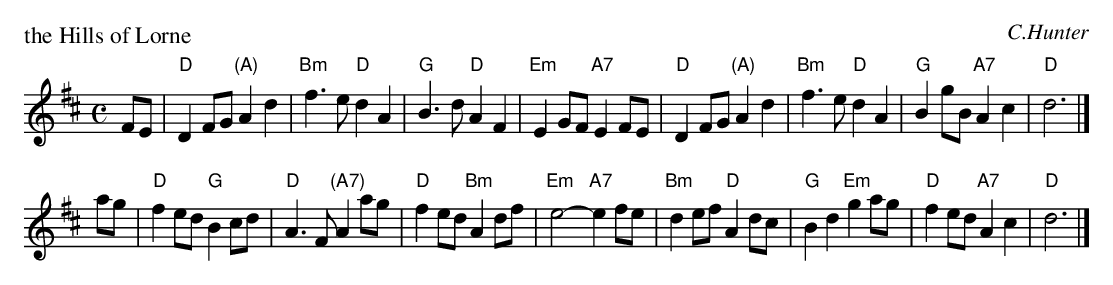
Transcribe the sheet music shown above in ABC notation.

X:1
P: the Hills of Lorne
C: C.Hunter
M: C
L: 1/8
K: D
FE \
| "D"D2FG "(A)"A2d2 | "Bm"f3e "D"d2A2 | "G"B3d "D"A2F2 | "Em"E2GF "A7"E2FE \
| "D"D2FG "(A)"A2d2 | "Bm"f3e "D"d2A2 | "G"B2gB "A7"A2c2 | "D"d6 |]
ag \
| "D"f2ed "G"B2cd | "D"A3F "(A7)"A2ag | "D"f2ed "Bm"A2df | "Em"e4- "A7"e2fe \
| "Bm"d2ef "D"A2dc | "G"B2d2 "Em"g2ag | "D"f2ed "A7"A2c2 | "D"d6 |]
